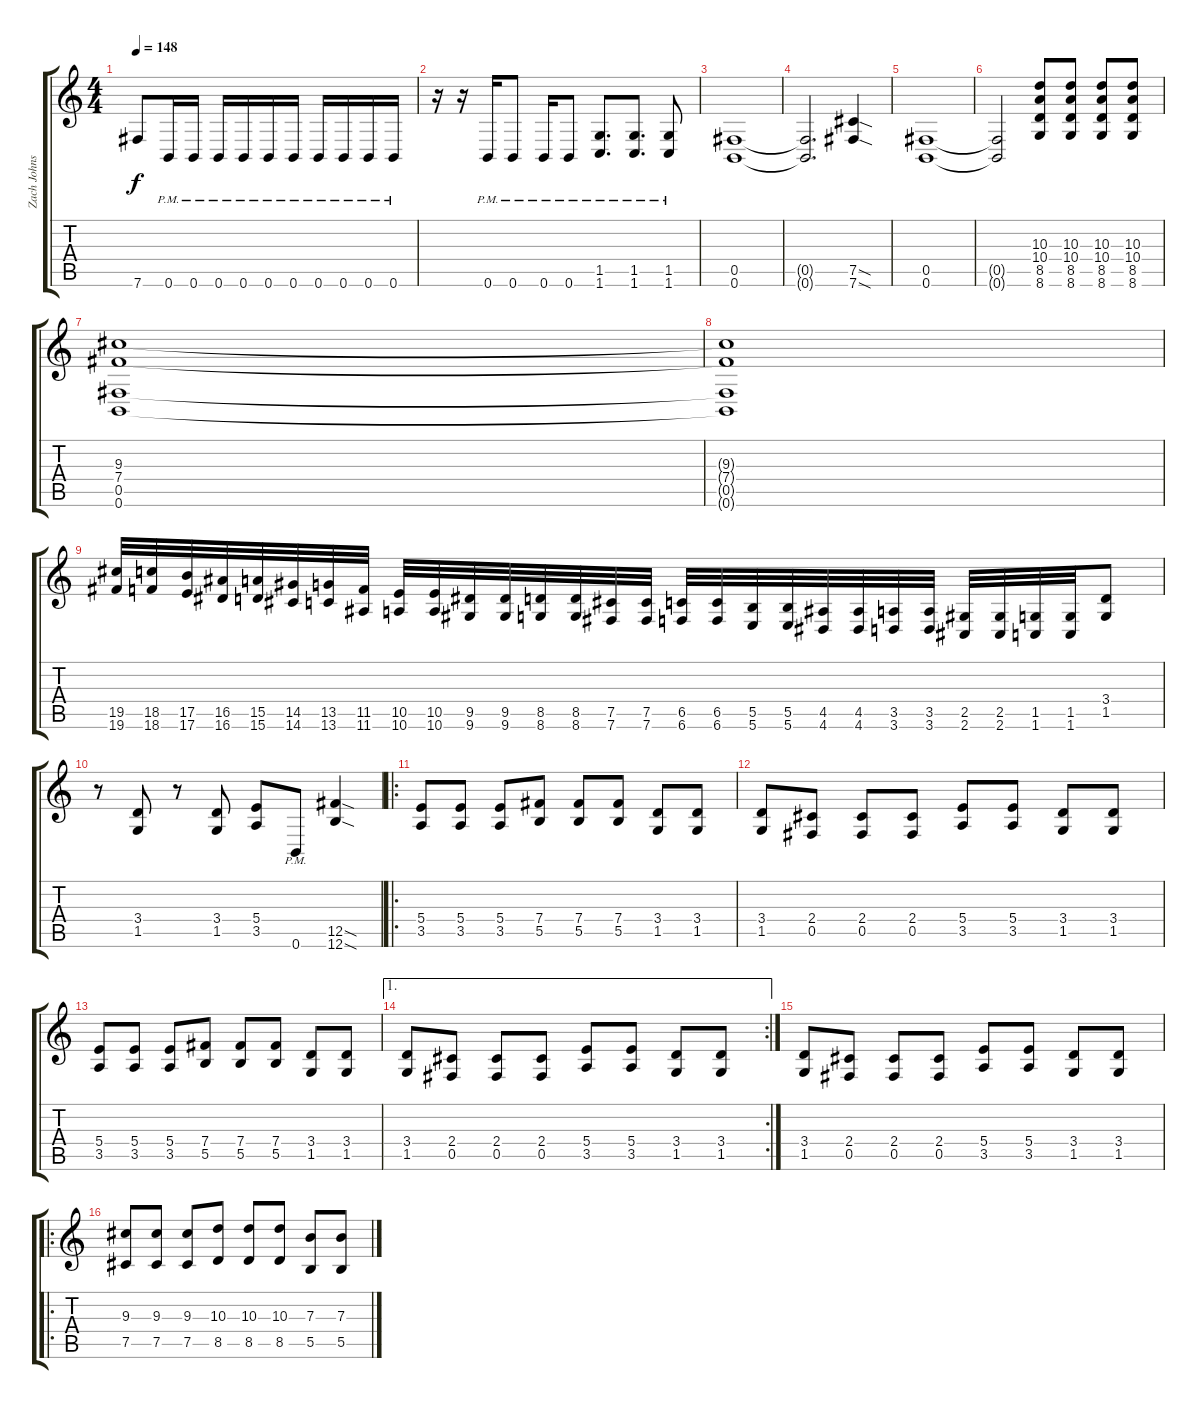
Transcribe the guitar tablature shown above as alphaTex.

\track ("Zach Johnson" "Zach Johns") {instrument distortionguitar}
\staff {score tabs}
\tuning (Db4 Ab3 E3 B2 Gb2 B1) {hide}
\ts (4 4)
\tempo 148
\clef g2
\ks c
7.6{t}.8{dy f} 0.6{pm}.16 0.6{pm}.16 0.6{pm}.16 0.6{pm}.16 0.6{pm}.16 0.6{pm}.16 0.6{pm}.16 0.6{pm}.16 0.6{pm}.16 0.6{pm}.16 |
r.16 r.16 0.6{pm}.16 0.6{pm}.8 0.6{pm}.16 0.6{pm}.8 (1.5{pm} 1.6{pm}).8{d} (1.5{pm} 1.6{pm}).8{d} (1.5{pm} 1.6{pm}).8 |
(0.5 0.6).1 |
(0.5{t} 0.6{t}).2{d} (7.5{sod} 7.6{sod}).4 |
(0.5 0.6).1 |
(0.5{t} 0.6{t}).2 (10.3 10.4 8.5 8.6).8 (10.3 10.4 8.5 8.6).8 (10.3 10.4 8.5 8.6).8 (10.3 10.4 8.5 8.6).8 |
(9.3 7.4 0.5 0.6).1 |
(9.3{t} 7.4{t} 0.5{t} 0.6{t}).1 |
(19.5 19.6).32{instrument guitarfretnoise} (18.5 18.6).32 (17.5 17.6).32 (16.5 16.6).32 (15.5 15.6).32 (14.5 14.6).32 (13.5 13.6).32 (11.5 11.6).32 (10.5 10.6).32 (10.5 10.6).32 (9.5 9.6).32 (9.5 9.6).32 (8.5 8.6).32 (8.5 8.6).32 (7.5 7.6).32 (7.5 7.6).32 (6.5 6.6).32 (6.5 6.6).32 (5.5 5.6).32 (5.5 5.6).32 (4.5 4.6).32 (4.5 4.6).32 (3.5 3.6).32 (3.5 3.6).32 (2.5 2.6).32 (2.5 2.6).32 (1.5 1.6).32 (1.5 1.6).32 (3.4 1.5).8{instrument distortionguitar} |
r.8 (3.4 1.5).8 r.8 (3.4 1.5).8 (5.4 3.5).8 0.6{pm}.8 (12.5{sod} 12.6{sod}).4 |
\ro
(5.4 3.5).8 (5.4 3.5).8 (5.4 3.5).8 (7.4 5.5).8 (7.4 5.5).8 (7.4 5.5).8 (3.4 1.5).8 (3.4 1.5).8 |
(3.4 1.5).8 (2.4 0.5).8 (2.4 0.5).8 (2.4 0.5).8 (5.4 3.5).8 (5.4 3.5).8 (3.4 1.5).8 (3.4 1.5).8 |
(5.4 3.5).8 (5.4 3.5).8 (5.4 3.5).8 (7.4 5.5).8 (7.4 5.5).8 (7.4 5.5).8 (3.4 1.5).8 (3.4 1.5).8 |
\ae 1
\rc 2
(3.4 1.5).8 (2.4 0.5).8 (2.4 0.5).8 (2.4 0.5).8 (5.4 3.5).8 (5.4 3.5).8 (3.4 1.5).8 (3.4 1.5).8 |
(3.4 1.5).8 (2.4 0.5).8 (2.4 0.5).8 (2.4 0.5).8 (5.4 3.5).8 (5.4 3.5).8 (3.4 1.5).8 (3.4 1.5).8 |
\ro
(9.3 7.5).8 (9.3 7.5).8 (9.3 7.5).8 (10.3 8.5).8 (10.3 8.5).8 (10.3 8.5).8 (7.3 5.5).8 (7.3 5.5).8
